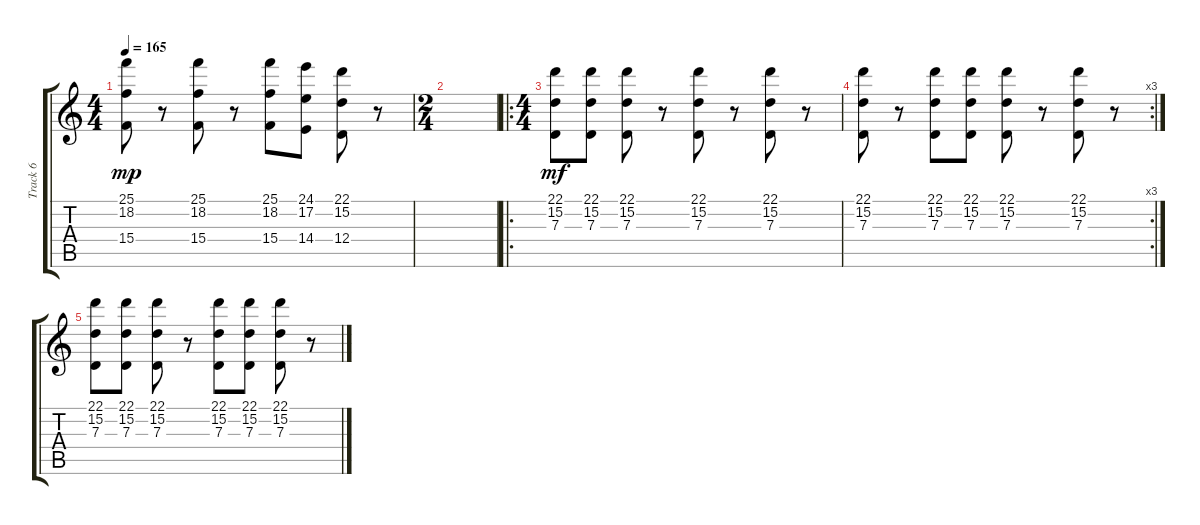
\track ("Track 6" "Track 6") {instrument stringensemble2}
\staff {score tabs}
\tuning (E4 B3 G3 D3 A2 E2) {hide}
\ts (4 4)
\tempo 165
\clef g2
\ks c
(25.1 18.2 15.4).8{dy mp} r.8 (25.1 18.2 15.4).8 r.8 (25.1 18.2 15.4).8 (24.1 17.2 14.4).8 (22.1 15.2 12.4).8 r.8 |
\ts (2 4)
|
\ro
\ts (4 4)
(22.1 15.2 7.3).8{dy mf} (22.1 15.2 7.3).8 (22.1 15.2 7.3).8 r.8 (22.1 15.2 7.3).8 r.8 (22.1 15.2 7.3).8 r.8 |
\rc 3
(22.1 15.2 7.3).8 r.8 (22.1 15.2 7.3).8 (22.1 15.2 7.3).8 (22.1 15.2 7.3).8 r.8 (22.1 15.2 7.3).8 r.8 |
(22.1 15.2 7.3).8 (22.1 15.2 7.3).8 (22.1 15.2 7.3).8 r.8 (22.1 15.2 7.3).8 (22.1 15.2 7.3).8 (22.1 15.2 7.3).8 r.8
